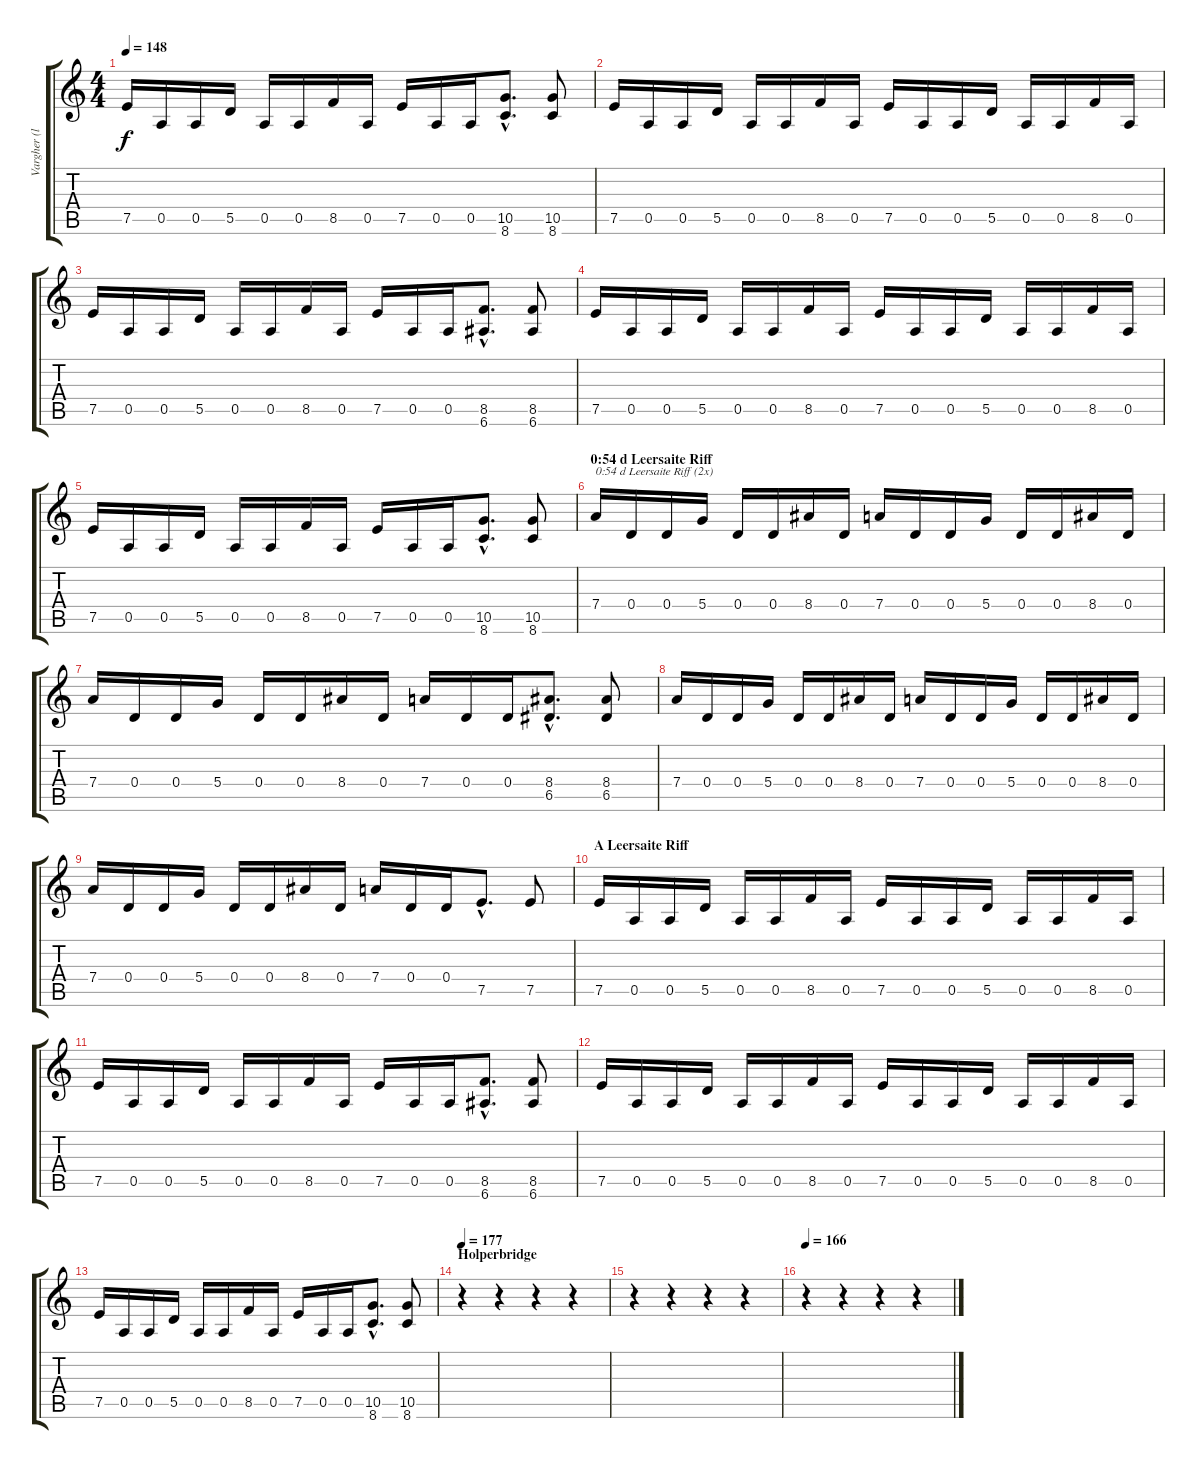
\track ("Vargher (left)" "Vargher (l") {instrument overdrivenguitar}
\staff {score tabs}
\tuning (E4 B3 G3 D3 A2 E2) {hide}
\ts (4 4)
\tempo 148
\clef g2
\ks c
7.5.16{dy f} 0.5.16 0.5.16 5.5.16 0.5.16 0.5.16 8.5.16 0.5.16 7.5.16 0.5.16 0.5.16 (10.5{hac} 8.6{hac}).8{d} (10.5 8.6).8 |
7.5.16 0.5.16 0.5.16 5.5.16 0.5.16 0.5.16 8.5.16 0.5.16 7.5.16 0.5.16 0.5.16 5.5.16 0.5.16 0.5.16 8.5.16 0.5.16 |
7.5.16 0.5.16 0.5.16 5.5.16 0.5.16 0.5.16 8.5.16 0.5.16 7.5.16 0.5.16 0.5.16 (8.5{hac} 6.6{hac}).8{d} (8.5 6.6).8 |
7.5.16 0.5.16 0.5.16 5.5.16 0.5.16 0.5.16 8.5.16 0.5.16 7.5.16 0.5.16 0.5.16 5.5.16 0.5.16 0.5.16 8.5.16 0.5.16 |
7.5.16 0.5.16 0.5.16 5.5.16 0.5.16 0.5.16 8.5.16 0.5.16 7.5.16 0.5.16 0.5.16 (10.5{hac} 8.6{hac}).8{d} (10.5 8.6).8 |
\section ("" "0:54 d Leersaite Riff")
7.4.16{txt "0:54 d Leersaite Riff (2x)"} 0.4.16 0.4.16 5.4.16 0.4.16 0.4.16 8.4.16 0.4.16 7.4.16 0.4.16 0.4.16 5.4.16 0.4.16 0.4.16 8.4.16 0.4.16 |
7.4.16 0.4.16 0.4.16 5.4.16 0.4.16 0.4.16 8.4.16 0.4.16 7.4.16 0.4.16 0.4.16 (8.4{hac} 6.5{hac}).8{d} (8.4 6.5).8 |
7.4.16 0.4.16 0.4.16 5.4.16 0.4.16 0.4.16 8.4.16 0.4.16 7.4.16 0.4.16 0.4.16 5.4.16 0.4.16 0.4.16 8.4.16 0.4.16 |
7.4.16 0.4.16 0.4.16 5.4.16 0.4.16 0.4.16 8.4.16 0.4.16 7.4.16 0.4.16 0.4.16 7.5{hac}.8{d} 7.5.8 |
\section ("" "A Leersaite Riff")
7.5.16 0.5.16 0.5.16 5.5.16 0.5.16 0.5.16 8.5.16 0.5.16 7.5.16 0.5.16 0.5.16 5.5.16 0.5.16 0.5.16 8.5.16 0.5.16 |
7.5.16 0.5.16 0.5.16 5.5.16 0.5.16 0.5.16 8.5.16 0.5.16 7.5.16 0.5.16 0.5.16 (8.5{hac} 6.6{hac}).8{d} (8.5 6.6).8 |
7.5.16 0.5.16 0.5.16 5.5.16 0.5.16 0.5.16 8.5.16 0.5.16 7.5.16 0.5.16 0.5.16 5.5.16 0.5.16 0.5.16 8.5.16 0.5.16 |
7.5.16 0.5.16 0.5.16 5.5.16 0.5.16 0.5.16 8.5.16 0.5.16 7.5.16 0.5.16 0.5.16 (10.5{hac} 8.6{hac}).8{d} (10.5 8.6).8 |
\section ("" "Holperbridge")
\tempo 177
r.4 r.4 r.4 r.4 |
r.4 r.4 r.4 r.4 |
\tempo 166
r.4 r.4 r.4 r.4
